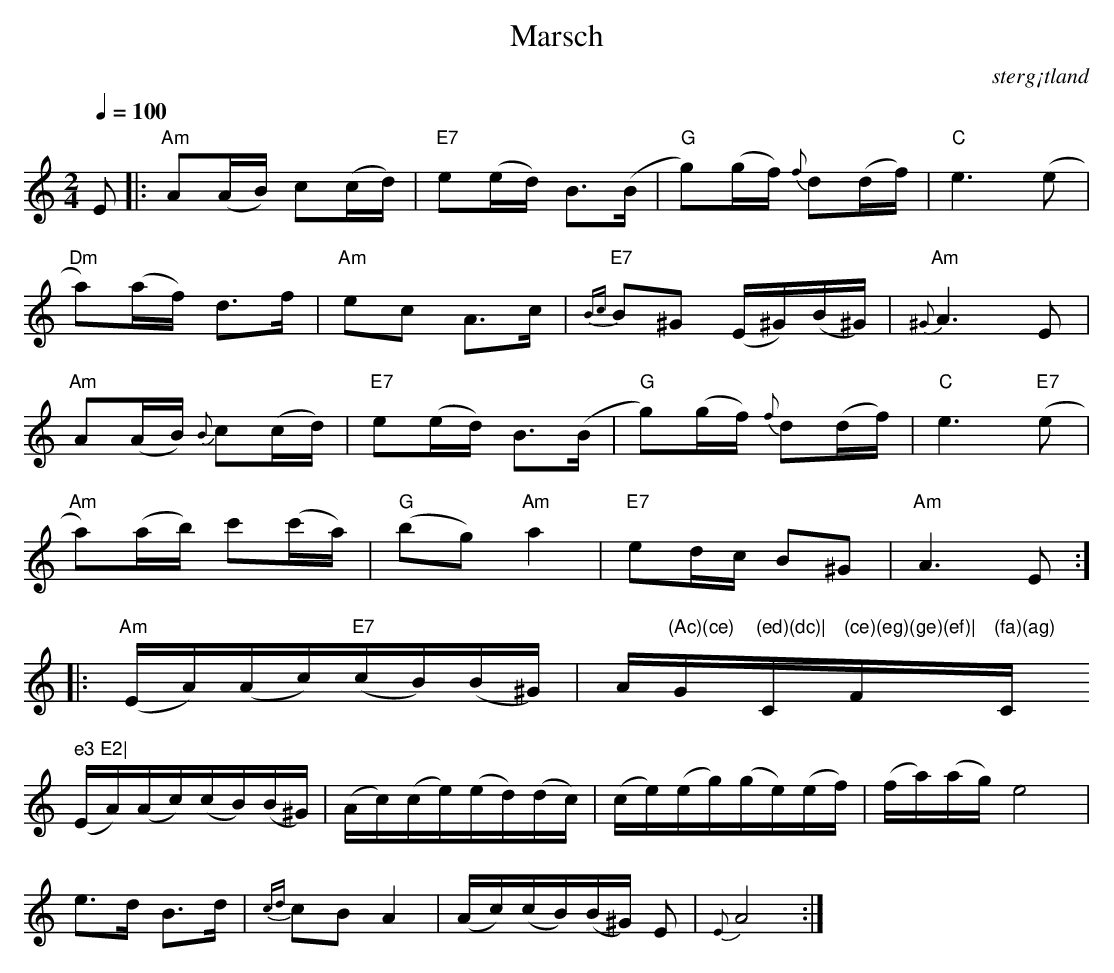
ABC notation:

X:1
T:Marsch
O: sterg¡tland
Q:1/4=100
M: 2/4
L: 1/16
K: Am
E2 |: "Am"A2(AB) c2(cd) | "E7"e2(ed) B3(B |"G" g2)(gf){f} d2(df) |"C" e6 (e2 |
"Dm"a2)(af) d3f | "Am"e2c2 A3c |"E7"{Bc} B2^G2 (E^G)(B^G)|"Am"{^G} A6 E2 |
"Am"A2(AB){B} c2(cd) | "E7"e2(ed) B3(B |"G" g2)(gf){f} d2(df) |"C" e6"E7" (e2 |
"Am"a2)(ab) c'2(c'a) |"G" (b2g2)"Am" a4 |"E7" e2dc B2^G2|"Am" A6 E2:]
|:"Am"(EA)(Ac)"E7"(cB)(B^G)|Am"(Ac)(ce)"G"(ed)(dc)|"C"(ce)(eg)(ge)(ef)|"F"(fa)(ag)"C" e3 E2|
(EA)(Ac)(cB)(B^G)|(Ac)(ce)(ed)(dc)|(ce)(eg)(ge)(ef)|(fa)(ag)e8|
e3d B3d |{cd} c2B2A4 | (Ac)(cB)(B^G) E2|{E} A8 :|
